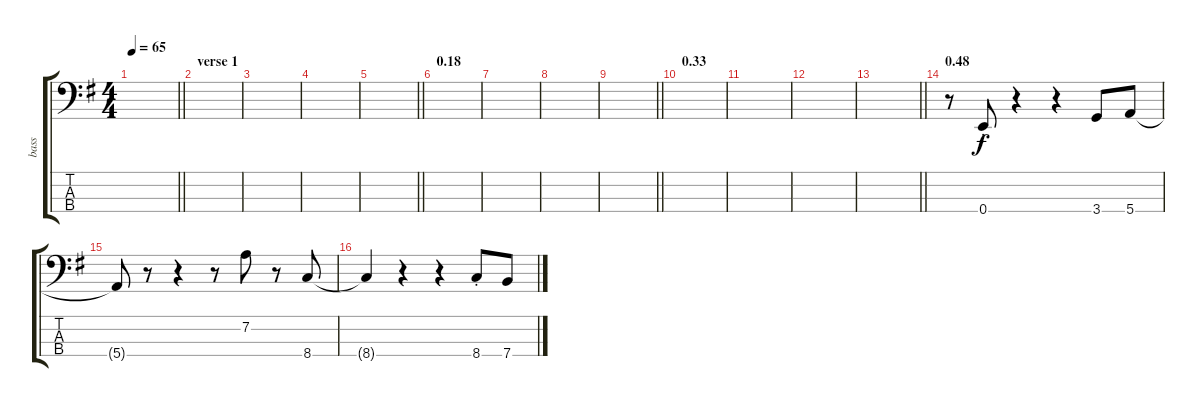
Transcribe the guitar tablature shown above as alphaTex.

\track ("bass" "bass") {instrument electricbasspick}
\staff {score tabs}
\tuning (G2 D2 A1 E1) {hide}
\ts (4 4)
\tempo 65
\clef f4
\barLineRight lightlight
\ks g
|
\section ("" "verse 1")
|
|
|
\barLineRight lightlight
|
\section ("" "0.18")
|
|
|
\barLineRight lightlight
|
\section ("" "0.33")
|
|
|
\barLineRight lightlight
|
\section ("" "0.48")
r.8 0.4{st}.8 r.4 r.4 3.4.8 5.4.8 |
5.4{t}.8 r.8 r.4 r.8 7.2.8 r.8 8.4.8 |
8.4{t}.4 r.4 r.4 8.4{st}.8 7.4.8
